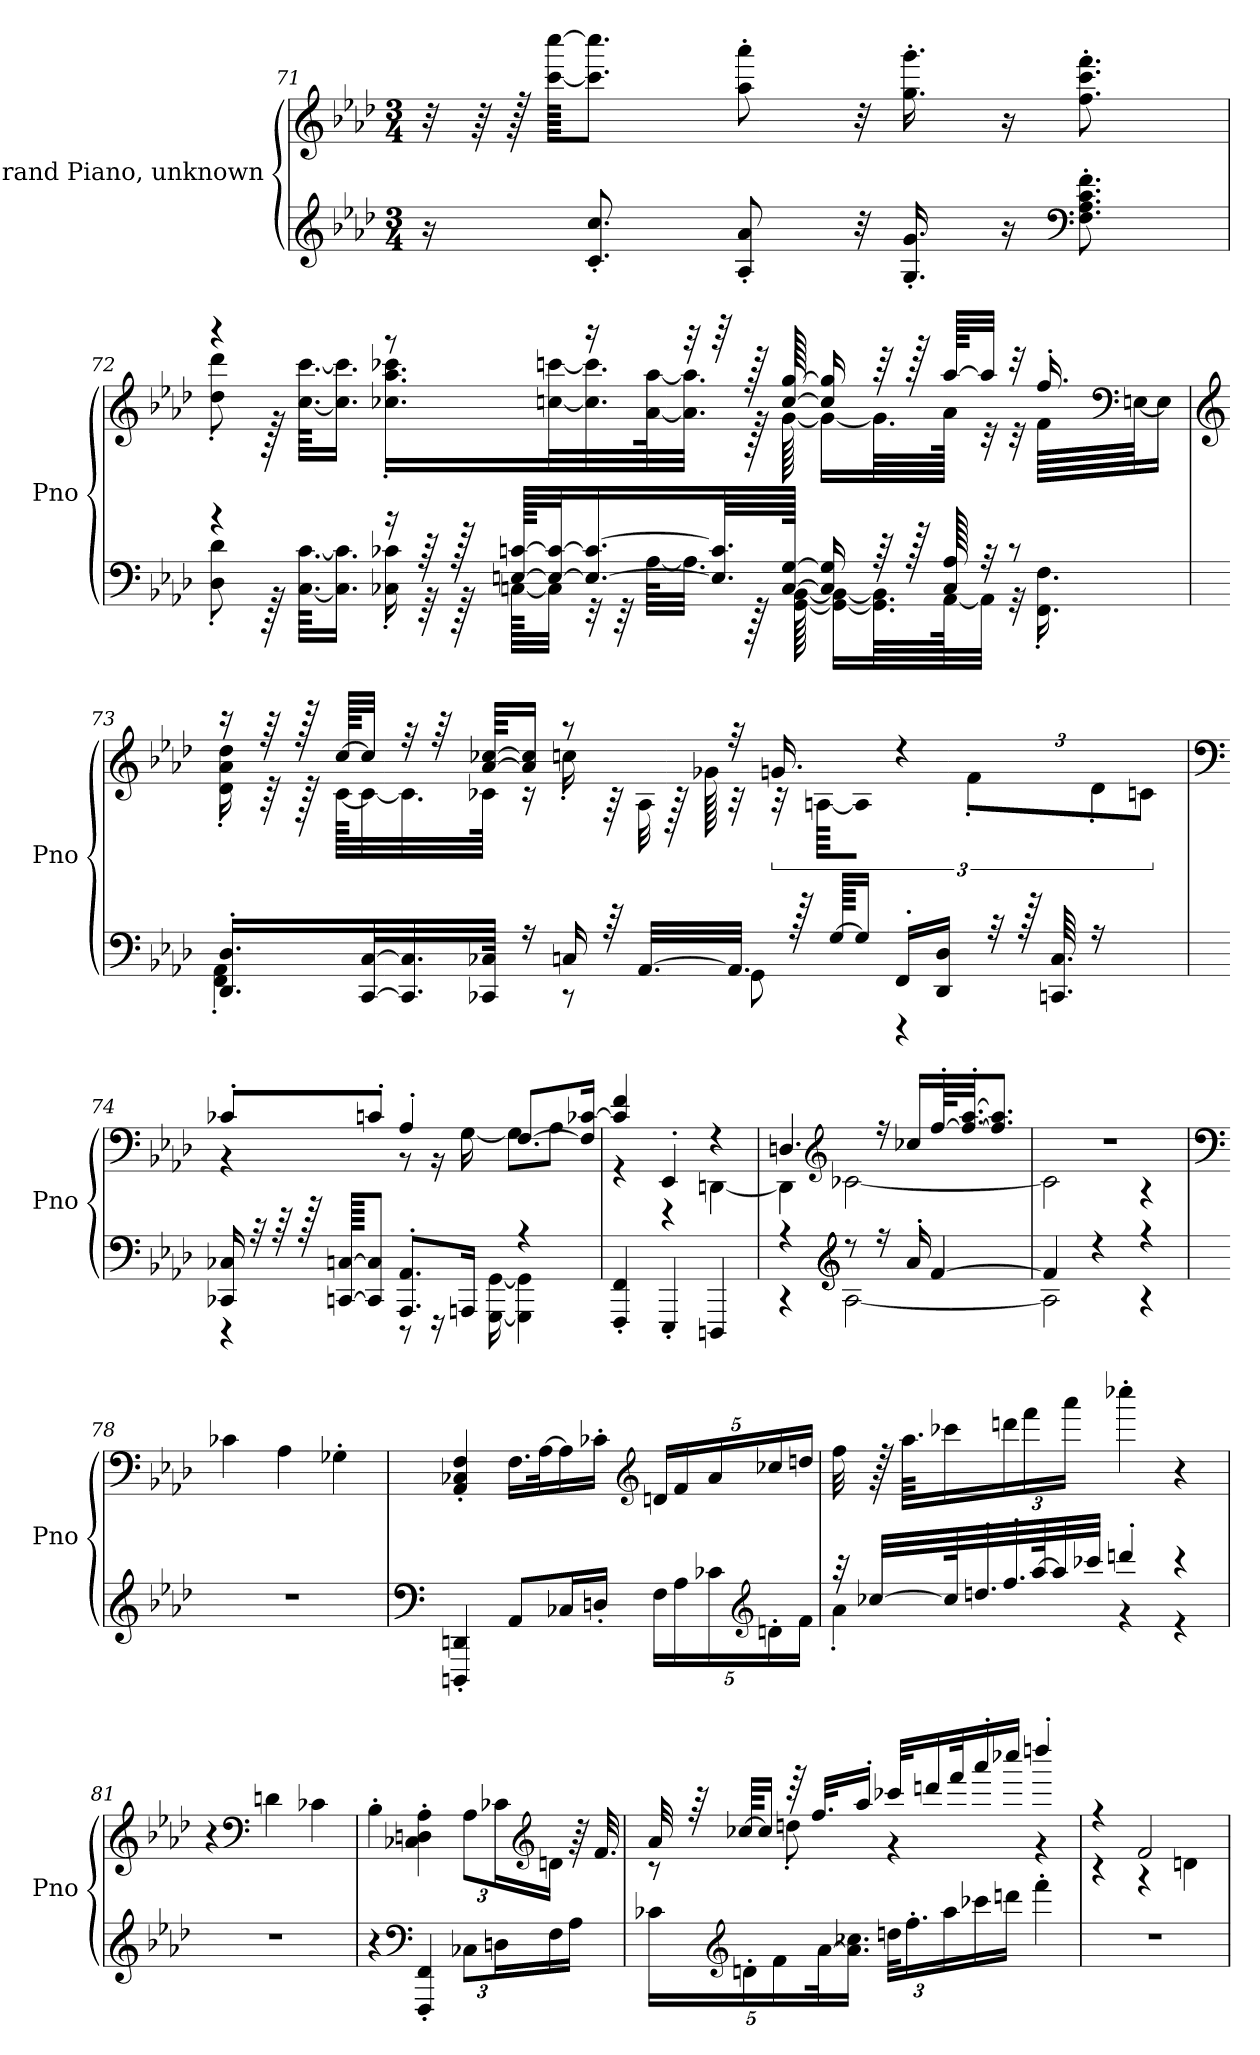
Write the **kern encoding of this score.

**kern	**kern
*part1	*part1
*staff2	*staff1
*I"Grand Piano, unknown	*
*I'Pno	*
!!LO:LB:g=z
*clefG2	*clefG2
*k[b-e-a-d-]	*k[b-e-a-d-]
*M3/4	*M3/4
=71	=71
16r	32r
.	64r
.	128r
.	[128ccc\ [128cccc\KKKKL
8.c/' 8.cc/'	8.ccc\] 8.cccc\]J
8A-/' 8a-/'	8aa-\' 8aaa-\'
32r	32r
16.G/' 16.g/'	16.gg\' 16.ggg\'
16r	16r
*clefF4	*
8.F\' 8.A-\' 8.c\' 8.f\'	8.ff\' 8.ccc\' 8.fff\'
!!LO:LB:g=z
=72	=72
*^	*^
4r	8D-\' 8d-\'	4r	8dd-\' 8ddd-\'
.	128r	.	128r
.	[64.C\ [64.c\KKLL	.	[64.cc\ [64.ccc\KKLL
.	16.C\] 16.c\]JJ	.	16.cc\] 16.ccc\]JJ
16r	16C-X\' 16c-X\'	8r	16.cc-X\' 16.aa-\' 16.ccc-X\'LL
64r	64r	.	.
128r	128r	.	.
[128En/ [128cn/KKLLL	[128Cn\KKLLL	.	.
32E/_ 32c/_J	32C\JJJ]	.	[32ccn\ [32cccn\L
16.E/_ 16.c/_	32r	16r	32.cc\] 32.ccc\]
.	64r	.	.
.	[64A-\KLLL	.	[64a-\ [64aa-\K
.	32.A-\JJJ]	32r	32.a-\] 32.aa-\]JJJ
64.E/] 64.c/]LL	.	64r	.
.	128r	128r	128r
[128C/ [128G/JJJJk	[128GG\ [128BB-\	[128cc/ [128gg/	[128g\
16C/] 16G/]	16GG\_ 16BB-\_LL	16cc/] 16gg/]	16g\LL_
64r	64.GG\] 64.BB-\]LL	64r	64.g\LL]
128r	.	128r	.
128C/ 128A-/	[128AA-\JK	[128aa-/KKLLL	128a-\JJJJk
32r	32AA-\JJJ]	32aa-/JJJ]	32r
8r	32r	32r	32r
.	16.FF\' 16.F\'	16.ff'/	64f\LLLL
*	*	*clefF4	*
.	.	.	[64En\JJ
.	.	.	16E\JJ]
!!LO:LB:g=z	!!
=73	=73	=73	=73
*	*	*clefG2	*
16.DD-/' 16.D-/'LL	4FF\' 4AA-\'	16r	16d-\' 16a-\' 16dd-\'
.	.	64r	64r
.	.	128r	128r
.	.	[128cc/KKLLL	[128c\KKLLL
[32CC/ [32C/L	.	32cc/JJJ]	32c\_
32.CC/] 32.C/]	.	32r	32.c\]
.	.	64r	.
64CC-X/ 64C-X/JJJk	.	[64a-/ [64cc-X/KKLL	64c-X\JJJk
16r	.	16a-/] 16cc-/]JJ	16r
16Cn/	8r	8r	16ccn'\
64r	.	.	64r
[32.AA-/LLL	.	.	32A-\
.	.	.	128r
.	.	.	128g-X\
32.AA-/JJJ]	8GG\	32r	32r
.	.	16.gn/	48r
128r	.	.	.
.	.	.	[96An\KKLL
[128G/KKKLL	.	.	.
16G/JJ]	.	.	16A\JJ]
*	*	*	*Xbrackettup
16FF'/LL	4r	4r	12f'\L
16DD-/ 16D-/JJ	.	.	.
.	.	.	12d-'\
32r	.	.	.
128r	.	.	.
64.CCn/ 64.C/	.	.	.
.	.	.	12cn\J
16r	.	.	.
!!LO:LB:g=z	!!
=74	=74	=74	=74
*	*	*clefF4	*
16CC-X/ 16C-X/	4r	8c-X'/L	4r
32r	.	.	.
64r	.	.	.
128r	.	.	.
[128CCn/ [128Cn/KKKKL	.	.	.
8CC/] 8C/]J	.	8cn'/J	.
8.AAA-/' 8.AA-/'L	8r	4A-'/	8r
.	16r	.	16r
16AAAn/Jk	[16GGG\ [16GG\	.	[16G\
4r	4GGG\] 4GG\]	[8.F/L	8G\L]
.	.	.	8A-\J
.	.	16F/] [16c-X/Jk	.
*v	*v	*	*
=75	=75	=75
4FFF/' 4FF/'	4c-/] 4f/	4r
4EEE-'/	4EE-'/	4r
4DDDn/	4r	[4DDn\
=76	=76	=76
*^	*	*
4r	4r	4.Dn/	4DD\]
*clefG2	*	*clefG2	*
8r	[2A-\	.	[2c-X\
16r	.	16r	.
16a-'/	.	16cc-X/LL	.
[4f/	.	[64ff'/KL	.
.	.	32.ff/_' [32.aa-/'JJ	.
.	.	8.ff/] 8.aa-/]J	.
=77	=77	=77	=77
4f/]	2A-\]	2.r	2c-\]
4r	.	.	.
4r	4r	.	4r
*v	*v	*	*
*	*v	*v
!!LO:PB:g=z
=78	=78
*	*clefF4
2.r	4c-X\
.	4A-\
.	4G-X'\
=79	=79
*clefF4	*
4DDDn/' 4DDn/'	4AA-/' 4C-X/' 4F/'
8AA-/L	16.F\LL
.	[32A-\K
16C-X/L	16A-\]
16Dn'/JJ	16c-X'\JJ
*	*clefG2
*Xbrackettup	*
20F\LL	20dn/LL
20A-\	20f/
20c-X\	20a-/
*clefG2	*
20dn'\	20cc-X/
20f\JJ	20ddn/JJ
=80	=80
*^	*
32r	4a-'\	32ff\
[32cc-X/LLL	.	128r
.	.	64.aa-\KKLL
64cc-/K]	.	16ccc-X\
32.ddn'/	.	.
32.ff'/	.	24dddn\
.	.	24fff\
[64aa-/K	.	.
32aa-/]	.	.
.	.	24aaa-\JJ
32ccc-X/JJJ	.	.
4dddn'/	4r	4cccc-X'\
4r	4r	4r
*v	*v	*
!!LO:LB:g=z
=81	=81
2.r	4r
*	*clefF4
.	4dn\
.	4c-X\
=82	=82
4r	4B-'\
*clefF4	*
4FFF/' 4FF/'	4C-X\' 4Dn\' 4A-\'
12C-X\L	12A-\L
24Dn\L	24c-X\L
*	*clefG2
16F\	16dn\JJ
16A-\JJ	64r
.	32.f/
=83	=83
*	*^
20c-X\LL	32a-/	8r
.	64r	.
.	[64cc-X/KKLL	.
*clefG2	*	*
20dn'\	.	.
.	16cc-/JJ]	.
20f\	.	.
.	64r	8ddn'\
.	32.ff/KLL	.
[40a-\K	.	.
20.a-\] 20.cc-X\JJ	.	.
.	16aa-'/JJ	.
48ddn\KLL	32ccc-X/KLL	4r
24.ff'\	.	.
.	16dddn/	.
24aa-\	.	.
.	32fff/K	.
16ccc-X\	16aaa-'/	.
16dddn\JJ	16cccc-X/JJ	.
4fff'\	4ddddn'/	4r
!!LO:LB:g=z	!!
=84	=84	=84
2.r	4r	4r
.	2f/	4r
.	.	4dn\
*	*v	*v
=	=
*-	*-
